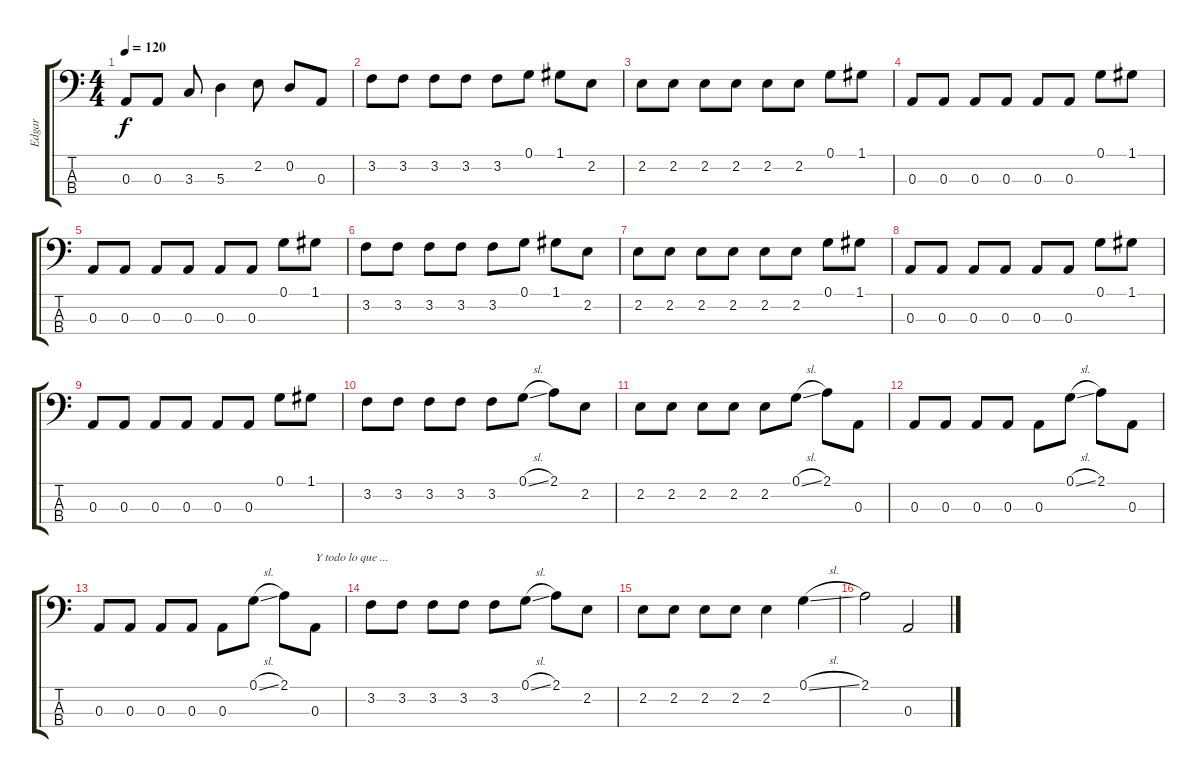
\track ("Edgar" "Edgar") {instrument electricbassfinger}
\staff {score tabs}
\tuning (G2 D2 A1 E1) {hide}
\ts (4 4)
\tempo 120
\clef f4
\ks c
0.3.8{dy f} 0.3.8 3.3.8 5.3.4 2.2.8 0.2.8 0.3.8 |
3.2.8 3.2.8 3.2.8 3.2.8 3.2.8 0.1.8 1.1.8 2.2.8 |
2.2.8 2.2.8 2.2.8 2.2.8 2.2.8 2.2.8 0.1.8 1.1.8 |
0.3.8 0.3.8 0.3.8 0.3.8 0.3.8 0.3.8 0.1.8 1.1.8 |
0.3.8 0.3.8 0.3.8 0.3.8 0.3.8 0.3.8 0.1.8 1.1.8 |
3.2.8 3.2.8 3.2.8 3.2.8 3.2.8 0.1.8 1.1.8 2.2.8 |
2.2.8 2.2.8 2.2.8 2.2.8 2.2.8 2.2.8 0.1.8 1.1.8 |
0.3.8 0.3.8 0.3.8 0.3.8 0.3.8 0.3.8 0.1.8 1.1.8 |
0.3.8 0.3.8 0.3.8 0.3.8 0.3.8 0.3.8 0.1.8 1.1.8 |
3.2.8 3.2.8 3.2.8 3.2.8 3.2.8 0.1{sl}.8 2.1.8 2.2.8 |
2.2.8 2.2.8 2.2.8 2.2.8 2.2.8 0.1{sl}.8 2.1.8 0.3.8 |
0.3.8 0.3.8 0.3.8 0.3.8 0.3.8 0.1{sl}.8 2.1.8 0.3.8 |
0.3.8 0.3.8 0.3.8 0.3.8 0.3.8 0.1{sl}.8 2.1.8 0.3.8{txt "Y todo lo que ..."} |
3.2.8 3.2.8 3.2.8 3.2.8 3.2.8 0.1{sl}.8 2.1.8 2.2.8 |
2.2.8 2.2.8 2.2.8 2.2.8 2.2.4 0.1{sl}.4 |
2.1.2 0.3.2
